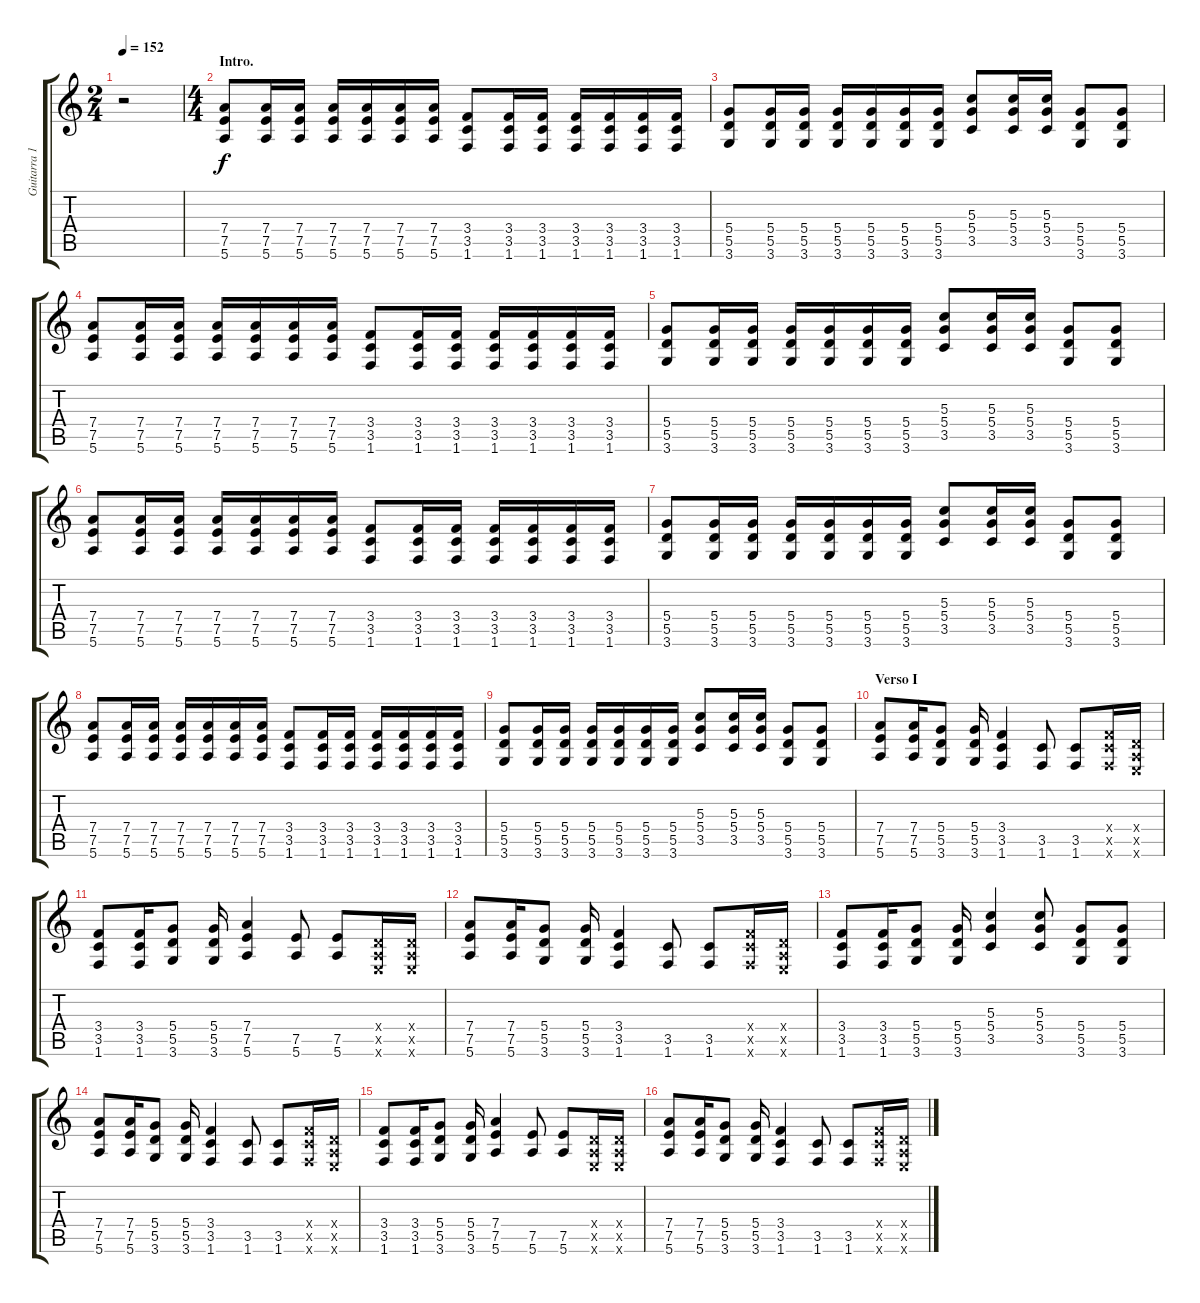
\track ("Guitarra 1 - Mathias" "Guitarra 1") {instrument distortionguitar}
\staff {score tabs}
\tuning (E4 B3 G3 D3 A2 E2) {hide}
\ts (2 4)
\tempo 152
\clef g2
\ks c
r.2{dy f instrument distortionguitar} |
\ts (4 4)
\section ("" "Intro.")
(7.4 7.5 5.6).8 (7.4 7.5 5.6).16 (7.4 7.5 5.6).16 (7.4 7.5 5.6).16 (7.4 7.5 5.6).16 (7.4 7.5 5.6).16 (7.4 7.5 5.6).16 (3.4 3.5 1.6).8 (3.4 3.5 1.6).16 (3.4 3.5 1.6).16 (3.4 3.5 1.6).16 (3.4 3.5 1.6).16 (3.4 3.5 1.6).16 (3.4 3.5 1.6).16 |
(5.4 5.5 3.6).8 (5.4 5.5 3.6).16 (5.4 5.5 3.6).16 (5.4 5.5 3.6).16 (5.4 5.5 3.6).16 (5.4 5.5 3.6).16 (5.4 5.5 3.6).16 (5.3 5.4 3.5).8 (5.3 5.4 3.5).16 (5.3 5.4 3.5).16 (5.4 5.5 3.6).8 (5.4 5.5 3.6).8 |
(7.4 7.5 5.6).8 (7.4 7.5 5.6).16 (7.4 7.5 5.6).16 (7.4 7.5 5.6).16 (7.4 7.5 5.6).16 (7.4 7.5 5.6).16 (7.4 7.5 5.6).16 (3.4 3.5 1.6).8 (3.4 3.5 1.6).16 (3.4 3.5 1.6).16 (3.4 3.5 1.6).16 (3.4 3.5 1.6).16 (3.4 3.5 1.6).16 (3.4 3.5 1.6).16 |
(5.4 5.5 3.6).8 (5.4 5.5 3.6).16 (5.4 5.5 3.6).16 (5.4 5.5 3.6).16 (5.4 5.5 3.6).16 (5.4 5.5 3.6).16 (5.4 5.5 3.6).16 (5.3 5.4 3.5).8 (5.3 5.4 3.5).16 (5.3 5.4 3.5).16 (5.4 5.5 3.6).8 (5.4 5.5 3.6).8 |
(7.4 7.5 5.6).8 (7.4 7.5 5.6).16 (7.4 7.5 5.6).16 (7.4 7.5 5.6).16 (7.4 7.5 5.6).16 (7.4 7.5 5.6).16 (7.4 7.5 5.6).16 (3.4 3.5 1.6).8 (3.4 3.5 1.6).16 (3.4 3.5 1.6).16 (3.4 3.5 1.6).16 (3.4 3.5 1.6).16 (3.4 3.5 1.6).16 (3.4 3.5 1.6).16 |
(5.4 5.5 3.6).8 (5.4 5.5 3.6).16 (5.4 5.5 3.6).16 (5.4 5.5 3.6).16 (5.4 5.5 3.6).16 (5.4 5.5 3.6).16 (5.4 5.5 3.6).16 (5.3 5.4 3.5).8 (5.3 5.4 3.5).16 (5.3 5.4 3.5).16 (5.4 5.5 3.6).8 (5.4 5.5 3.6).8 |
(7.4 7.5 5.6).8 (7.4 7.5 5.6).16 (7.4 7.5 5.6).16 (7.4 7.5 5.6).16 (7.4 7.5 5.6).16 (7.4 7.5 5.6).16 (7.4 7.5 5.6).16 (3.4 3.5 1.6).8 (3.4 3.5 1.6).16 (3.4 3.5 1.6).16 (3.4 3.5 1.6).16 (3.4 3.5 1.6).16 (3.4 3.5 1.6).16 (3.4 3.5 1.6).16 |
(5.4 5.5 3.6).8 (5.4 5.5 3.6).16 (5.4 5.5 3.6).16 (5.4 5.5 3.6).16 (5.4 5.5 3.6).16 (5.4 5.5 3.6).16 (5.4 5.5 3.6).16 (5.3 5.4 3.5).8 (5.3 5.4 3.5).16 (5.3 5.4 3.5).16 (5.4 5.5 3.6).8 (5.4 5.5 3.6).8 |
\section ("" "Verso I")
(7.4 7.5 5.6).8 (7.4 7.5 5.6).16 (5.4 5.5 3.6).8 (5.4 5.5 3.6).16 (3.4 3.5 1.6).4 (3.5 1.6).8 (3.5 1.6).8 (3.4{x} 3.5{x} 1.6{x}).16 (0.4{x} 0.5{x} 0.6{x}).16 |
(3.4 3.5 1.6).8 (3.4 3.5 1.6).16 (5.4 5.5 3.6).8 (5.4 5.5 3.6).16 (7.4 7.5 5.6).4 (7.5 5.6).8 (7.5 5.6).8 (0.4{x} 0.5{x} 0.6{x}).16 (0.4{x} 0.5{x} 0.6{x}).16 |
(7.4 7.5 5.6).8 (7.4 7.5 5.6).16 (5.4 5.5 3.6).8 (5.4 5.5 3.6).16 (3.4 3.5 1.6).4 (3.5 1.6).8 (3.5 1.6).8 (3.4{x} 3.5{x} 1.6{x}).16 (0.4{x} 0.5{x} 0.6{x}).16 |
(3.4 3.5 1.6).8 (3.4 3.5 1.6).16 (5.4 5.5 3.6).8 (5.4 5.5 3.6).16 (5.3 5.4 3.5).4 (5.3 5.4 3.5).8 (5.4 5.5 3.6).8 (5.4 5.5 3.6).8 |
(7.4 7.5 5.6).8 (7.4 7.5 5.6).16 (5.4 5.5 3.6).8 (5.4 5.5 3.6).16 (3.4 3.5 1.6).4 (3.5 1.6).8 (3.5 1.6).8 (3.4{x} 3.5{x} 1.6{x}).16 (0.4{x} 0.5{x} 0.6{x}).16 |
(3.4 3.5 1.6).8 (3.4 3.5 1.6).16 (5.4 5.5 3.6).8 (5.4 5.5 3.6).16 (7.4 7.5 5.6).4 (7.5 5.6).8 (7.5 5.6).8 (0.4{x} 0.5{x} 0.6{x}).16 (0.4{x} 0.5{x} 0.6{x}).16 |
(7.4 7.5 5.6).8 (7.4 7.5 5.6).16 (5.4 5.5 3.6).8 (5.4 5.5 3.6).16 (3.4 3.5 1.6).4 (3.5 1.6).8 (3.5 1.6).8 (3.4{x} 3.5{x} 1.6{x}).16 (0.4{x} 0.5{x} 0.6{x}).16
